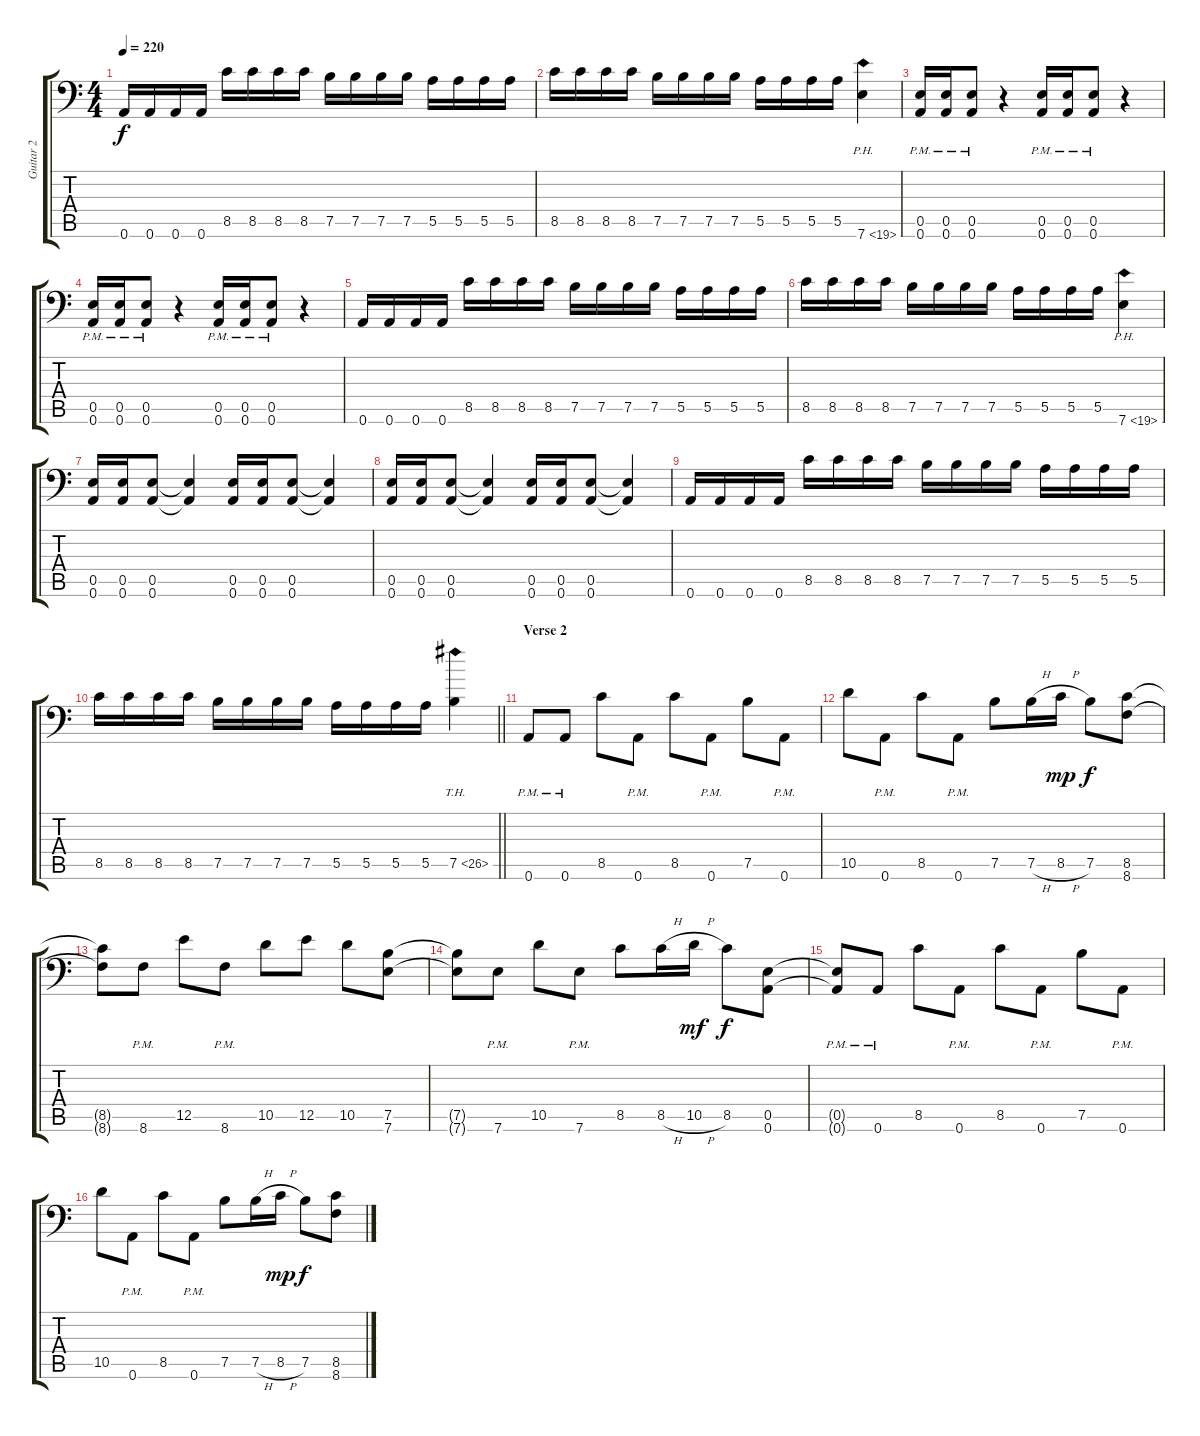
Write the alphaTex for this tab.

\track ("Guitar 2" "Guitar 2") {instrument distortionguitar}
\staff {score tabs}
\tuning (B3 Gb3 D3 A2 E2 A1) {hide}
\ts (4 4)
\tempo 220
\clef f4
\ks c
0.6.16{dy f} 0.6.16 0.6.16 0.6.16 8.5.16 8.5.16 8.5.16 8.5.16 7.5.16 7.5.16 7.5.16 7.5.16 5.5.16 5.5.16 5.5.16 5.5.16 |
8.5.16 8.5.16 8.5.16 8.5.16 7.5.16 7.5.16 7.5.16 7.5.16 5.5.16 5.5.16 5.5.16 5.5.16 7.6{ph 12}.4{instrument guitarharmonics} |
(0.5{pm} 0.6{pm}).16{instrument distortionguitar} (0.5{pm} 0.6{pm}).16 (0.5{pm} 0.6{pm}).8 r.4 (0.5{pm} 0.6{pm}).16 (0.5{pm} 0.6{pm}).16 (0.5{pm} 0.6{pm}).8 r.4 |
(0.5{pm} 0.6{pm}).16 (0.5{pm} 0.6{pm}).16 (0.5{pm} 0.6{pm}).8 r.4 (0.5{pm} 0.6{pm}).16 (0.5{pm} 0.6{pm}).16 (0.5{pm} 0.6{pm}).8 r.4 |
0.6.16 0.6.16 0.6.16 0.6.16 8.5.16 8.5.16 8.5.16 8.5.16 7.5.16 7.5.16 7.5.16 7.5.16 5.5.16 5.5.16 5.5.16 5.5.16 |
8.5.16 8.5.16 8.5.16 8.5.16 7.5.16 7.5.16 7.5.16 7.5.16 5.5.16 5.5.16 5.5.16 5.5.16 7.6{ph 12}.4{instrument guitarharmonics} |
(0.5 0.6).16{instrument distortionguitar} (0.5 0.6).16 (0.5 0.6).8 (0.5{t} 0.6{t}).4 (0.5 0.6).16 (0.5 0.6).16 (0.5 0.6).8 (0.5{t} 0.6{t}).4 |
(0.5 0.6).16 (0.5 0.6).16 (0.5 0.6).8 (0.5{t} 0.6{t}).4 (0.5 0.6).16 (0.5 0.6).16 (0.5 0.6).8 (0.5{t} 0.6{t}).4 |
0.6.16 0.6.16 0.6.16 0.6.16 8.5.16 8.5.16 8.5.16 8.5.16 7.5.16 7.5.16 7.5.16 7.5.16 5.5.16 5.5.16 5.5.16 5.5.16 |
\barLineRight lightlight
8.5.16 8.5.16 8.5.16 8.5.16 7.5.16 7.5.16 7.5.16 7.5.16 5.5.16 5.5.16 5.5.16 5.5.16 7.5{th 19}.4 |
\section ("" "Verse 2")
0.6{pm}.8 0.6{pm}.8 8.5.8 0.6{pm}.8 8.5.8 0.6{pm}.8 7.5.8 0.6{pm}.8 |
10.5.8 0.6{pm}.8 8.5.8 0.6{pm}.8 7.5.8 7.5{h}.16 8.5{h}.16{dy mp} 7.5.8{dy f} (8.5 8.6).8 |
(8.5{t} 8.6{t}).8 8.6{pm}.8 12.5.8 8.6{pm}.8 10.5.8 12.5.8 10.5.8 (7.5 7.6).8 |
(7.5{t} 7.6{t}).8 7.6{pm}.8 10.5.8 7.6{pm}.8 8.5.8 8.5{h}.16 10.5{h}.16{dy mf} 8.5.8{dy f} (0.5 0.6).8 |
(0.5{t} 0.6{pm t}).8 0.6{pm}.8 8.5.8 0.6{pm}.8 8.5.8 0.6{pm}.8 7.5.8 0.6{pm}.8 |
10.5.8 0.6{pm}.8 8.5.8 0.6{pm}.8 7.5.8 7.5{h}.16 8.5{h}.16{dy mp} 7.5.8{dy f} (8.5 8.6).8
